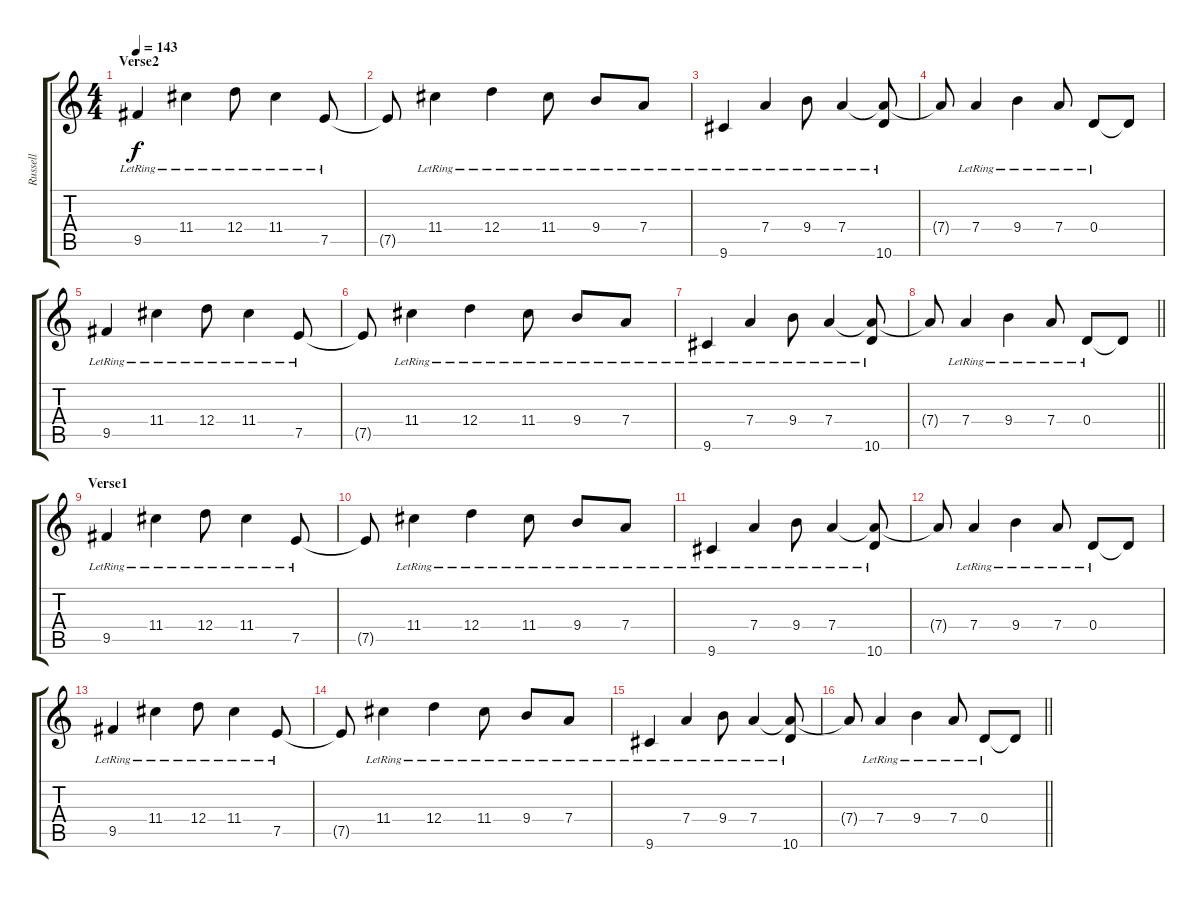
\track ("Russell" "Russell") {instrument electricguitarclean}
\staff {score tabs}
\tuning (E4 B3 G3 D3 A2 E2) {hide}
\ts (4 4)
\section ("" "Verse2")
\tempo 143
\clef g2
\ks c
9.5{lr}.4{dy f} 11.4{lr}.4 12.4{lr}.8 11.4{lr}.4 7.5{lr}.8 |
7.5{t}.8 11.4{lr}.4 12.4{lr}.4 11.4{lr}.8 9.4{lr}.8 7.4{lr}.8 |
9.6{lr}.4 7.4{lr}.4 9.4{lr}.8 7.4{lr}.4 (7.4{t} 10.6{lr}).8 |
7.4{t}.8 7.4{lr}.4 9.4{lr}.4 7.4{lr}.8 0.4{lr}.8 0.4{t}.8 |
9.5{lr}.4 11.4{lr}.4 12.4{lr}.8 11.4{lr}.4 7.5{lr}.8 |
7.5{t}.8 11.4{lr}.4 12.4{lr}.4 11.4{lr}.8 9.4{lr}.8 7.4{lr}.8 |
9.6{lr}.4 7.4{lr}.4 9.4{lr}.8 7.4{lr}.4 (7.4{t} 10.6{lr}).8 |
\barLineRight lightlight
7.4{t}.8 7.4{lr}.4 9.4{lr}.4 7.4{lr}.8 0.4{lr}.8 0.4{t}.8 |
\section ("" "Verse1")
9.5{lr}.4 11.4{lr}.4 12.4{lr}.8 11.4{lr}.4 7.5{lr}.8 |
7.5{t}.8 11.4{lr}.4 12.4{lr}.4 11.4{lr}.8 9.4{lr}.8 7.4{lr}.8 |
9.6{lr}.4 7.4{lr}.4 9.4{lr}.8 7.4{lr}.4 (7.4{t} 10.6{lr}).8 |
7.4{t}.8 7.4{lr}.4 9.4{lr}.4 7.4{lr}.8 0.4{lr}.8 0.4{t}.8 |
9.5{lr}.4 11.4{lr}.4 12.4{lr}.8 11.4{lr}.4 7.5{lr}.8 |
7.5{t}.8 11.4{lr}.4 12.4{lr}.4 11.4{lr}.8 9.4{lr}.8 7.4{lr}.8 |
9.6{lr}.4 7.4{lr}.4 9.4{lr}.8 7.4{lr}.4 (7.4{t} 10.6{lr}).8 |
\barLineRight lightlight
7.4{t}.8 7.4{lr}.4 9.4{lr}.4 7.4{lr}.8 0.4{lr}.8 0.4{t}.8
